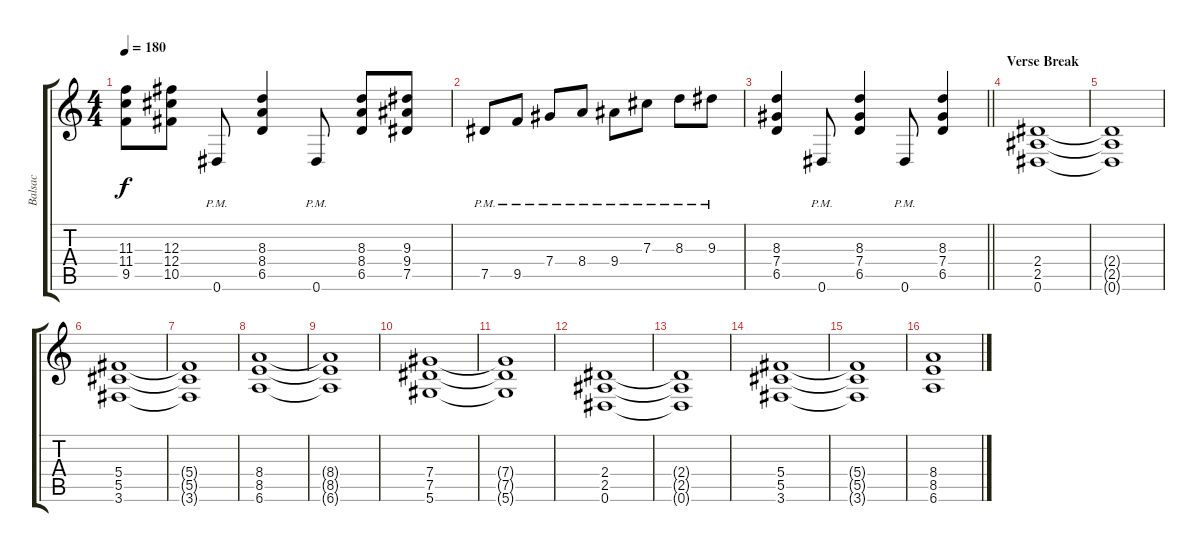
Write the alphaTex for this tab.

\track ("Balsac" "Balsac") {instrument overdrivenguitar}
\staff {score tabs}
\tuning (Eb4 Bb3 Gb3 Db3 Ab2 Eb2) {hide}
\ts (4 4)
\tempo 180
\clef g2
\ks c
(11.3 11.4 9.5).8{dy f} (12.3 12.4 10.5).8 0.6{pm}.8 (8.3 8.4 6.5).4 0.6{pm}.8 (8.3 8.4 6.5).8 (9.3 9.4 7.5).8 |
7.5{pm}.8 9.5{pm}.8 7.4{pm}.8 8.4{pm}.8 9.4{pm}.8 7.3{pm}.8 8.3{pm}.8 9.3{pm}.8 |
\barLineRight lightlight
(8.3 7.4 6.5).4 0.6{pm}.8 (8.3 7.4 6.5).4 0.6{pm}.8 (8.3 7.4 6.5).4 |
\section ("" "Verse Break")
(2.4 2.5 0.6).1 |
(2.4{t} 2.5{t} 0.6{t}).1 |
(5.4 5.5 3.6).1 |
(5.4{t} 5.5{t} 3.6{t}).1 |
(8.4 8.5 6.6).1 |
(8.4{t} 8.5{t} 6.6{t}).1 |
(7.4 7.5 5.6).1 |
(7.4{t} 7.5{t} 5.6{t}).1 |
(2.4 2.5 0.6).1 |
(2.4{t} 2.5{t} 0.6{t}).1 |
(5.4 5.5 3.6).1 |
(5.4{t} 5.5{t} 3.6{t}).1 |
(8.4 8.5 6.6).1
